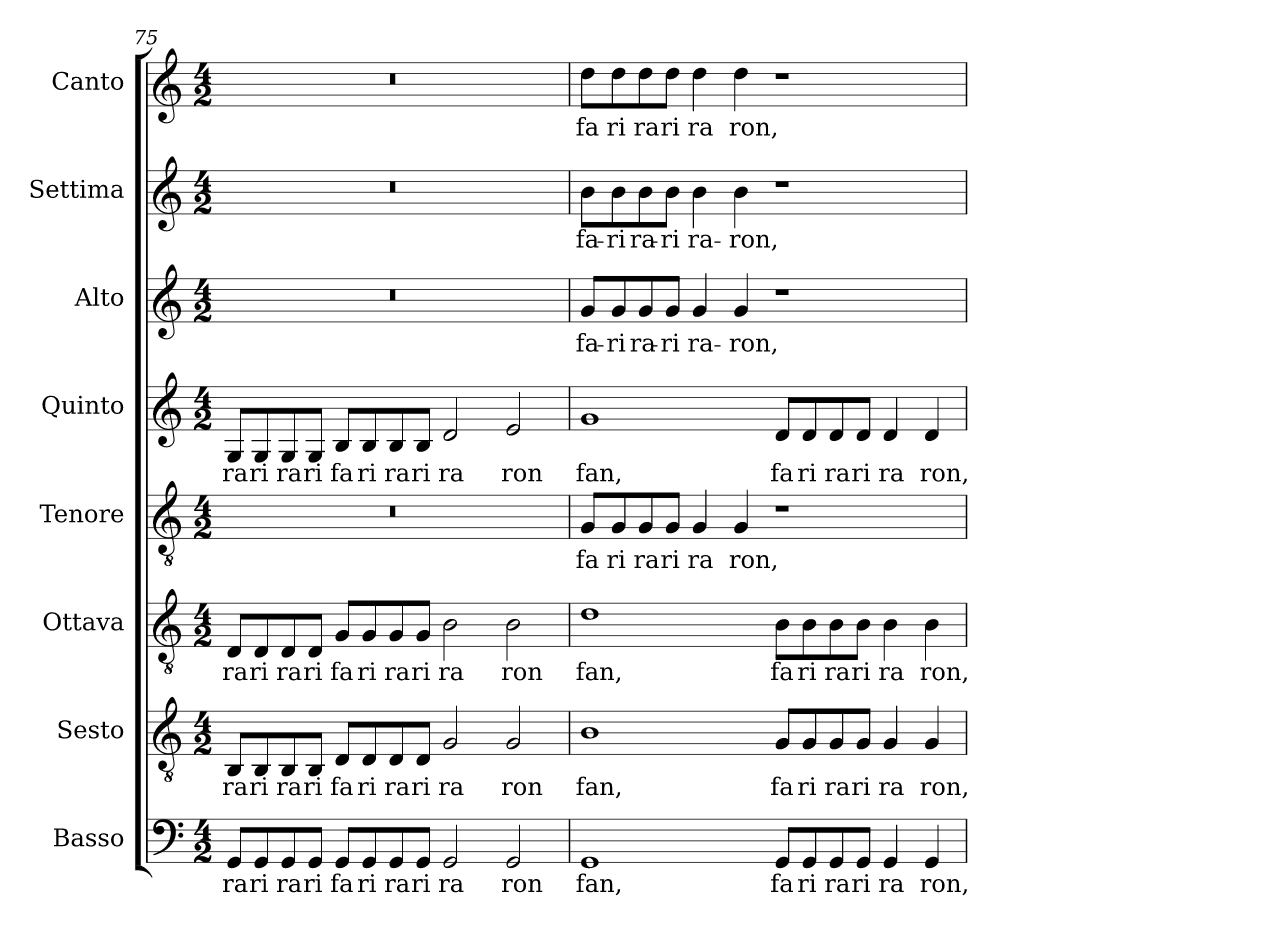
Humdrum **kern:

**kern	**text	**kern	**text	**kern	**text	**kern	**text	**kern	**text	**kern	**text	**kern	**text	**kern	**text
*part8	*part8	*part7	*part7	*part6	*part6	*part5	*part5	*part4	*part4	*part3	*part3	*part2	*part2	*part1	*part1
*staff8	*staff8	*staff7	*staff7	*staff6	*staff6	*staff5	*staff5	*staff4	*staff4	*staff3	*staff3	*staff2	*staff2	*staff1	*staff1
*I"Basso	*	*I"Sesto	*	*I"Ottava	*	*I"Tenore	*	*I"Quinto	*	*I"Alto	*	*I"Settima	*	*I"Canto	*
*I'Basso	*	*I'Sesto	*	*I'Ottava	*	*I'Tenore	*	*I'Quinto	*	*I'Alto	*	*I'Settima	*	*I'Canto	*
!!LO:LB:g=z
*clefF4	*	*clefGv2	*	*clefGv2	*	*clefGv2	*	*clefG2	*	*clefG2	*	*clefG2	*	*clefG2	*
*M4/2	*	*M4/2	*	*M4/2	*	*M4/2	*	*M4/2	*	*M4/2	*	*M4/2	*	*M4/2	*
=75	=75	=75	=75	=75	=75	=75	=75	=75	=75	=75	=75	=75	=75	=75	=75
!	!LO:LY:b:cj	!	!LO:LY:b:cj	!	!LO:LY:b:cj	!	!	!	!LO:LY:b:cj	!	!	!	!	!	!
8GG/L	ra	8BB/L	ra	8D/L	ra	0r	.	8G/L	ra	0r	.	0r	.	0r	.
!	!LO:LY:b:cj	!	!LO:LY:b:cj	!	!LO:LY:b:cj	!	!	!	!LO:LY:b:cj	!	!	!	!	!	!
8GG/	ri	8BB/	ri	8D/	ri	.	.	8G/	ri	.	.	.	.	.	.
!	!LO:LY:b:cj	!	!LO:LY:b:cj	!	!LO:LY:b:cj	!	!	!	!LO:LY:b:cj	!	!	!	!	!	!
8GG/	ra	8BB/	ra	8D/	ra	.	.	8G/	ra	.	.	.	.	.	.
!	!LO:LY:b:cj	!	!LO:LY:b:cj	!	!LO:LY:b:cj	!	!	!	!LO:LY:b:cj	!	!	!	!	!	!
8GG/J	ri	8BB/J	ri	8D/J	ri	.	.	8G/J	ri	.	.	.	.	.	.
!	!LO:LY:b:cj	!	!LO:LY:b:cj	!	!LO:LY:b:cj	!	!	!	!LO:LY:b:cj	!	!	!	!	!	!
8GG/L	fa	8D/L	fa	8G/L	fa	.	.	8B/L	fa	.	.	.	.	.	.
!	!LO:LY:b:cj	!	!LO:LY:b:cj	!	!LO:LY:b:cj	!	!	!	!LO:LY:b:cj	!	!	!	!	!	!
8GG/	ri	8D/	ri	8G/	ri	.	.	8B/	ri	.	.	.	.	.	.
!	!LO:LY:b:cj	!	!LO:LY:b:cj	!	!LO:LY:b:cj	!	!	!	!LO:LY:b:cj	!	!	!	!	!	!
8GG/	ra	8D/	ra	8G/	ra	.	.	8B/	ra	.	.	.	.	.	.
!	!LO:LY:b:cj	!	!LO:LY:b:cj	!	!LO:LY:b:cj	!	!	!	!LO:LY:b:cj	!	!	!	!	!	!
8GG/J	ri	8D/J	ri	8G/J	ri	.	.	8B/J	ri	.	.	.	.	.	.
!	!LO:LY:b:cj	!	!LO:LY:b:cj	!	!LO:LY:b:cj	!	!	!	!LO:LY:b:cj	!	!	!	!	!	!
2GG/	ra	2G/	ra	2B\	ra	.	.	2d/	ra	.	.	.	.	.	.
!	!LO:LY:b:cj	!	!LO:LY:b:cj	!	!LO:LY:b:cj	!	!	!	!LO:LY:b:cj	!	!	!	!	!	!
2GG/	ron	2G/	ron	2B\	ron	.	.	2e/	ron	.	.	.	.	.	.
=76	=76	=76	=76	=76	=76	=76	=76	=76	=76	=76	=76	=76	=76	=76	=76
!	!LO:LY:b:cj	!	!LO:LY:b:cj	!	!LO:LY:b:cj	!	!LO:LY:b:cj	!	!LO:LY:b:cj	!	!LO:LY:b:cj	!	!LO:LY:b:cj	!	!LO:LY:b:cj
1GG	fan,	1B	fan,	1d	fan,	8G/L	fa	1g	fan,	8g/L	fa-	8b\L	fa-	8dd\L	fa
!	!	!	!	!	!	!	!LO:LY:b:cj	!	!	!	!LO:LY:b:cj	!	!LO:LY:b:cj	!	!LO:LY:b:cj
.	.	.	.	.	.	8G/	ri	.	.	8g/	-ri	8b\	-ri	8dd\	ri
!	!	!	!	!	!	!	!LO:LY:b:cj	!	!	!	!LO:LY:b:cj	!	!LO:LY:b:cj	!	!LO:LY:b:cj
.	.	.	.	.	.	8G/	ra	.	.	8g/	ra-	8b\	ra-	8dd\	ra
!	!	!	!	!	!	!	!LO:LY:b:cj	!	!	!	!LO:LY:b:cj	!	!LO:LY:b:cj	!	!LO:LY:b:cj
.	.	.	.	.	.	8G/J	ri	.	.	8g/J	-ri	8b\J	-ri	8dd\J	ri
!	!	!	!	!	!	!	!LO:LY:b:cj	!	!	!	!LO:LY:b:cj	!	!LO:LY:b:cj	!	!LO:LY:b:cj
.	.	.	.	.	.	4G/	ra	.	.	4g/	ra-	4b\	ra-	4dd\	ra
!	!	!	!	!	!	!	!LO:LY:b:cj	!	!	!	!LO:LY:b:cj	!	!LO:LY:b:cj	!	!LO:LY:b:cj
.	.	.	.	.	.	4G/	ron,	.	.	4g/	-ron,	4b\	-ron,	4dd\	ron,
!	!LO:LY:b:cj	!	!LO:LY:b:cj	!	!LO:LY:b:cj	!	!	!	!LO:LY:b:cj	!	!	!	!	!	!
8GG/L	fa	8G/L	fa	8B\L	fa	1r	.	8d/L	fa	1r	.	1r	.	1r	.
!	!LO:LY:b:cj	!	!LO:LY:b:cj	!	!LO:LY:b:cj	!	!	!	!LO:LY:b:cj	!	!	!	!	!	!
8GG/	ri	8G/	ri	8B\	ri	.	.	8d/	ri	.	.	.	.	.	.
!	!LO:LY:b:cj	!	!LO:LY:b:cj	!	!LO:LY:b:cj	!	!	!	!LO:LY:b:cj	!	!	!	!	!	!
8GG/	ra	8G/	ra	8B\	ra	.	.	8d/	ra	.	.	.	.	.	.
!	!LO:LY:b:cj	!	!LO:LY:b:cj	!	!LO:LY:b:cj	!	!	!	!LO:LY:b:cj	!	!	!	!	!	!
8GG/J	ri	8G/J	ri	8B\J	ri	.	.	8d/J	ri	.	.	.	.	.	.
!	!LO:LY:b:cj	!	!LO:LY:b:cj	!	!LO:LY:b:cj	!	!	!	!LO:LY:b:cj	!	!	!	!	!	!
4GG/	ra	4G/	ra	4B\	ra	.	.	4d/	ra	.	.	.	.	.	.
!	!LO:LY:b:cj	!	!LO:LY:b:cj	!	!LO:LY:b:cj	!	!	!	!LO:LY:b:cj	!	!	!	!	!	!
4GG/	ron,	4G/	ron,	4B\	ron,	.	.	4d/	ron,	.	.	.	.	.	.
=	=	=	=	=	=	=	=	=	=	=	=	=	=	=	=
*-	*-	*-	*-	*-	*-	*-	*-	*-	*-	*-	*-	*-	*-	*-	*-
